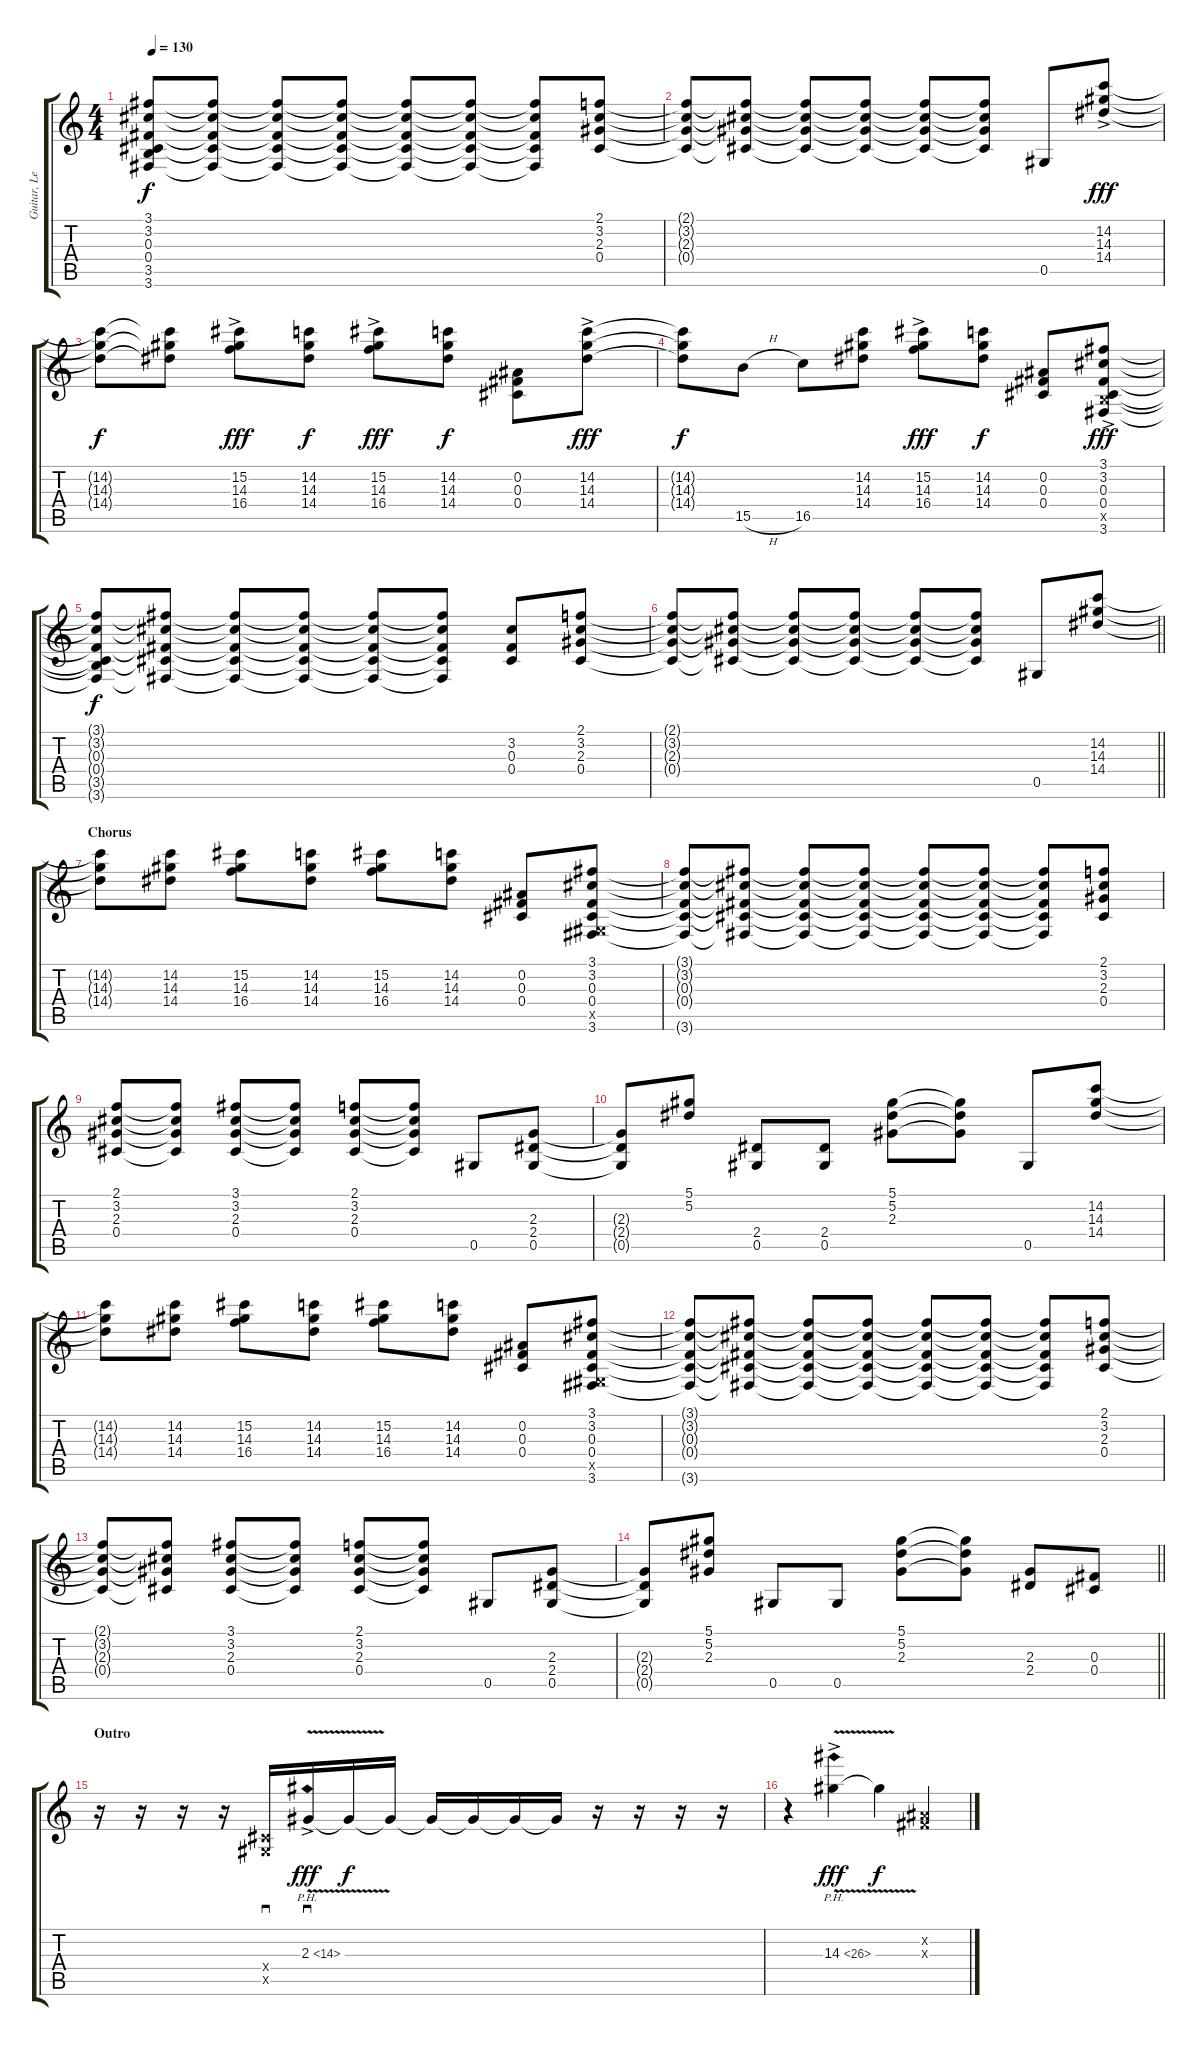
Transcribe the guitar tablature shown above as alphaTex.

\track ("Guitar, Lead" "Guitar, Le") {instrument distortionguitar}
\staff {score tabs}
\tuning (Eb4 Bb3 Gb3 Db3 Ab2 Eb2) {hide}
\ts (4 4)
\tempo 130
\clef g2
\ks c
(3.1{t} 3.2{t} 0.3{t} 0.4{t} 3.5{t} 3.6{t}).8{dy f} (3.1{t} 3.2{t} 0.3{t} 0.4{t} 3.6{t}).8 (3.1{t} 3.2{t} 0.3{t} 0.4{t} 3.6{t}).8 (3.1{t} 3.2{t} 0.3{t} 0.4{t} 3.6{t}).8 (3.1{t} 3.2{t} 0.3{t} 0.4{t} 3.6{t}).8 (3.1{t} 3.2{t} 0.3{t} 0.4{t} 3.6{t}).8 (3.1{t} 3.2{t} 0.3{t} 0.4{t} 3.6{t}).8 (2.1 3.2 2.3 0.4).8 |
(2.1{t} 3.2{t} 2.3{t} 0.4{t}).8 (2.1{t} 3.2{t} 2.3{t} 0.4{t}).8 (2.1{t} 3.2{t} 2.3{t} 0.4{t}).8 (2.1{t} 3.2{t} 2.3{t} 0.4{t}).8 (2.1{t} 3.2{t} 2.3{t} 0.4{t}).8 (2.1{t} 3.2{t} 2.3{t} 0.4{t}).8 0.5.8 (14.2{ac} 14.3{ac} 14.4{ac}).8{dy fff} |
(14.2{t} 14.3{t} 14.4{t}).8{dy f} (14.2{t} 14.3{t} 14.4{t}).8 (15.2{ac} 14.3{ac} 16.4{ac}).8{dy fff} (14.2 14.3 14.4).8{dy f} (15.2{ac} 14.3{ac} 16.4{ac}).8{dy fff} (14.2 14.3 14.4).8{dy f} (0.2 0.3 0.4).8 (14.2{ac} 14.3{ac} 14.4{ac}).8{dy fff} |
(14.2{t} 14.3{t} 14.4{t}).8{dy f} 15.5{h}.8 16.5.8 (14.2 14.3 14.4).8 (15.2{ac} 14.3{ac} 16.4{ac}).8{dy fff} (14.2 14.3 14.4).8{dy f} (0.2 0.3 0.4).8 (3.1{ac} 3.2{ac} 0.3{ac} 0.4{ac} 3.5{ac x} 3.6{ac}).8{dy fff} |
(3.1{t} 3.2{t} 0.3{t} 0.4{t} 3.5{t} 3.6{t}).8{dy f} (3.1{t} 3.2{t} 0.3{t} 0.4{t} 3.6{t}).8 (3.1{t} 3.2{t} 0.3{t} 0.4{t} 3.6{t}).8 (3.1{t} 3.2{t} 0.3{t} 0.4{t} 3.6{t}).8 (3.1{t} 3.2{t} 0.3{t} 0.4{t} 3.6{t}).8 (3.1{t} 3.2{t} 0.3{t} 0.4{t} 3.6{t}).8 (3.2 0.3 0.4).8 (2.1 3.2 2.3 0.4).8 |
\barLineRight lightlight
(2.1{t} 3.2{t} 2.3{t} 0.4{t}).8 (2.1{t} 3.2{t} 2.3{t} 0.4{t}).8 (2.1{t} 3.2{t} 2.3{t} 0.4{t}).8 (2.1{t} 3.2{t} 2.3{t} 0.4{t}).8 (2.1{t} 3.2{t} 2.3{t} 0.4{t}).8 (2.1{t} 3.2{t} 2.3{t} 0.4{t}).8 0.5.8 (14.2 14.3 14.4).8 |
\section ("" "Chorus")
(14.2{t} 14.3{t} 14.4{t}).8 (14.2 14.3 14.4).8 (15.2 14.3 16.4).8 (14.2 14.3 14.4).8 (15.2 14.3 16.4).8 (14.2 14.3 14.4).8 (0.2 0.3 0.4).8 (3.1 3.2 0.3 0.4 0.5{x} 3.6).8 |
(3.1{t} 3.2{t} 0.3{t} 0.4{t} 3.6{t}).8 (3.1{t} 3.2{t} 0.3{t} 0.4{t} 3.6{t}).8 (3.1{t} 3.2{t} 0.3{t} 0.4{t} 3.6{t}).8 (3.1{t} 3.2{t} 0.3{t} 0.4{t} 3.6{t}).8 (3.1{t} 3.2{t} 0.3{t} 0.4{t} 3.6{t}).8 (3.1{t} 3.2{t} 0.3{t} 0.4{t} 3.6{t}).8 (3.1{t} 3.2{t} 0.3{t} 0.4{t} 3.6{t}).8 (2.1 3.2 2.3 0.4).8 |
(2.1 3.2 2.3 0.4).8 (2.1{t} 3.2{t} 2.3{t} 0.4{t}).8 (3.1 3.2 2.3 0.4).8 (3.1{t} 3.2{t} 2.3{t} 0.4{t}).8 (2.1 3.2 2.3 0.4).8 (2.1{t} 3.2{t} 2.3{t} 0.4{t}).8 0.5.8 (2.3 2.4 0.5).8 |
(2.3{t} 2.4{t} 0.5{t}).8 (5.1 5.2).8 (2.4 0.5).8 (2.4 0.5).8 (5.1 5.2 2.3).8 (5.1{t} 5.2{t} 2.3{t}).8 0.5.8 (14.2 14.3 14.4).8 |
(14.2{t} 14.3{t} 14.4{t}).8 (14.2 14.3 14.4).8 (15.2 14.3 16.4).8 (14.2 14.3 14.4).8 (15.2 14.3 16.4).8 (14.2 14.3 14.4).8 (0.2 0.3 0.4).8 (3.1 3.2 0.3 0.4 0.5{x} 3.6).8 |
(3.1{t} 3.2{t} 0.3{t} 0.4{t} 3.6{t}).8 (3.1{t} 3.2{t} 0.3{t} 0.4{t} 3.6{t}).8 (3.1{t} 3.2{t} 0.3{t} 0.4{t} 3.6{t}).8 (3.1{t} 3.2{t} 0.3{t} 0.4{t} 3.6{t}).8 (3.1{t} 3.2{t} 0.3{t} 0.4{t} 3.6{t}).8 (3.1{t} 3.2{t} 0.3{t} 0.4{t} 3.6{t}).8 (3.1{t} 3.2{t} 0.3{t} 0.4{t} 3.6{t}).8 (2.1 3.2 2.3 0.4).8 |
(2.1{t} 3.2{t} 2.3{t} 0.4{t}).8 (2.1{t} 3.2{t} 2.3{t} 0.4{t}).8 (3.1 3.2 2.3 0.4).8 (3.1{t} 3.2{t} 2.3{t} 0.4{t}).8 (2.1 3.2 2.3 0.4).8 (2.1{t} 3.2{t} 2.3{t} 0.4{t}).8 0.5.8 (2.3 2.4 0.5).8 |
\barLineRight lightlight
(2.3{t} 2.4{t} 0.5{t}).8 (5.1 5.2 2.3).8 0.5.8 0.5.8 (5.1 5.2 2.3).8 (5.1{t} 5.2{t} 2.3{t}).8 (2.3 2.4).8 (0.3 0.4).8 |
\section ("" "Outro")
r.16 r.16 r.16 r.16 (0.4{x} 0.5{x}).16{sd} 2.3{ph 12 v ac}.16{sd dy fff} 2.3{t}.16{dy f} 2.3{t}.16 2.3{t}.16 2.3{t}.16 2.3{t}.16 2.3{t}.16 r.16 r.16 r.16 r.16 |
r.4 14.3{ph 12 v ac}.4{dy fff} 14.3{t}.4{dy f} (0.2{x} 0.3{x}).4
